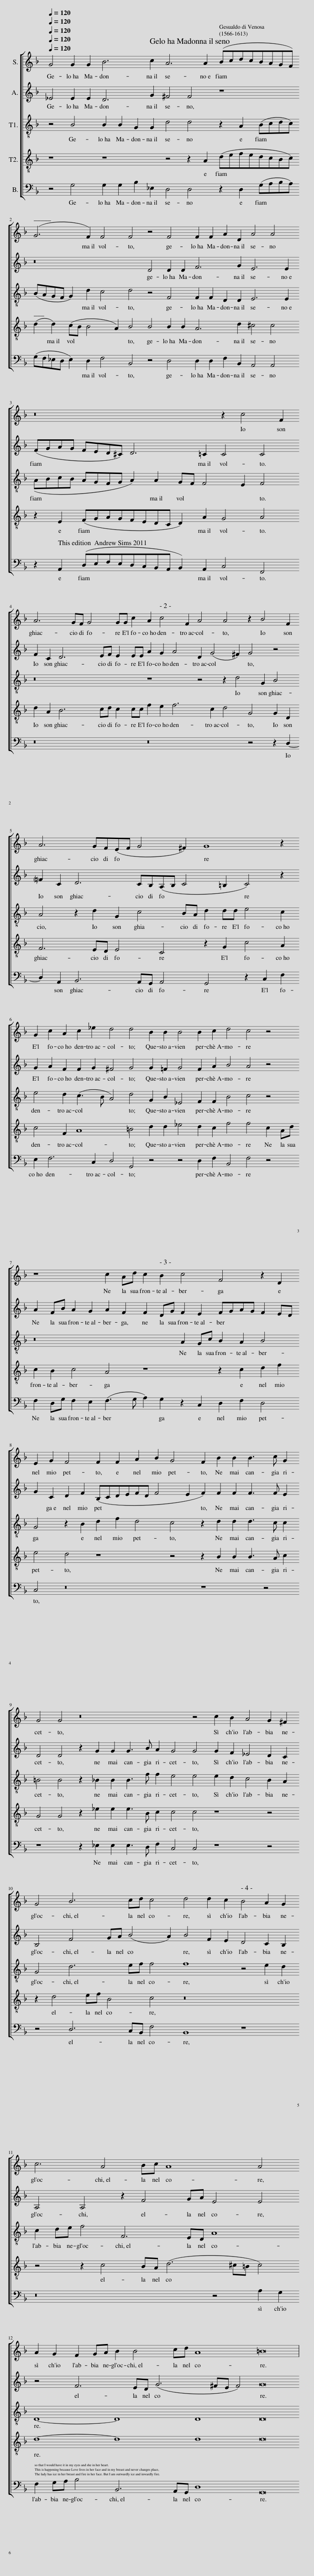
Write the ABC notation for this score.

X:1
%%score [ 1 2 3 4 5 ]
L:1/8
Q:1/4=120
M:none
I:linebreak $
K:F
V:1 treble
V:2 treble
V:3 treble-8
V:4 treble-8
V:5 bass
V:1
 G4 G2 G2 B6 c2 A6 A2 (BcdcBAGF) |$ (G6 F2) F4 F4 z4 F4 F2 F2 A2 D2 A4 A4 |$ z16 z2 c4 F2 |$ A6 GF G4 GG c2 A2 c4 F2 A4 A4 z2 B4 F2 |$ A6 GF(EF G4 ^F2) G8 z2 |$ %5
 G2 c2 A2 c2 _e2 d4 d4 B2 B2 B4 B2 c2 d4 c4 z4 |$ z8 c2 Ad c2 B2 c4 F4 z2 D2 |$ E2 G2 F4 F2 F2 A2 B2 G4 F2 B2 B2 B3 c G2 |$ G4 G4 z16 z4 c2 B2 A4 G2 ^F2 |$ G4 B6 cd c4 d4 d2 c2 B4 A2 G2 |$ %10
 c6 A4 Bc A8 A4 |$ A2 G2 F2 GA B2 B4 cd A8 =B16 | %12
V:2
 _E4 E2 E2 D6 G2 ^F4 F4 z8 |$ z16 D4 D2 D2 F6 G2 E6 E2 |$ (FGAG FED^C) D6 =C2 C4 C4 |$ F2 C2 D6 EF E2 EE A2 G2 A4 D2 (G4 ^F2) G4 z4 |$ !courtesy!=F2 C2 D6 CB,(A,B, C4 =B,2 C4) z2 |$ %5
 G2 A2 F2 F2 G2 ^F4 G4 G2 =F2 G4 F2 A2 B4 A4 z4 |$ A2 FB A2 G2 A2 F2 F2 DG F2 E2 FGAG F2 ED |$ G2 C2 D2 F2 (B,CDEFD F4 E2 F2) F2 F2 F3 F E2 |$ D4 D4 z2 G2 G2 G3 B A2 G4 G4 G2 F2 _E4 D2 C2 |$ B,4 F4 GA (B4 A2) B4 F2 E2 D4 C2 B,2 |$ %10
 A,4 A,4 z2 F4 GA E4 E4 |$ z4 F6 ED (G6 ^FE F4) G16 | %12
V:3
 z4 B4 B2 B2 G2 G2 d4 d4 z2 A2 (Bcdc) |$ (BAGF G2) d2 c4 d4 z4 F4 F2 F2 D2 D2 E6 E2 |$ (ABcB AGFG A2) A2 GF F4 E2 F4 |$ z16 z8 z4 z2 d4 G2 B4 |$ A4 z2 d2 G2 c4 BA d2 dd e4 c2 |$ %5
 e4 d2 (c3 B A4) d4 G2 B2 _E4 F2 F2 B4 c4 z4 |$ z16 A2 Gc B2 A2 B4 |$ G4 z2 B2 d2 f2 d4 c4 z2 d2 d2 d3 c c2 |$ =B4 B4 z2 _B2 B2 B3 f f2 e4 e4 e2 d2 c4 B2 A2 |$ G4 d6 ef f4 f8 z4 e2 d2 |$ %10
 c2 de f4 F6 ED A8 |$ D8- D8 D8 D16 | %12
V:4
 z8 z8 z4 z2 A2 (defedcBc) |$ (d2 d2) (cB B4 A2) B4 B4 B2 B2 A6 d2 ^c4 c4 |$ z2 E2 (FGAGFEDC D2) A2 G4 A4 |$ d2 A2 B6 cd c2 cc f2 e2 f6 c2 d4 G4 G2 D2 |$ F6 ED E4 C4 z2 G2 c4 A2 |$ %5
 c4 F2 A8 =B4 d2 d2 _e4 d2 c2 f4 f4 c2 Ad |$ c2 B2 c4 A4 z8 z2 c2 d2 f2 |$ e4 d4 z8 z4 z2 B2 B2 B3 A c2 |$ G4 G4 z2 _e2 e2 e3 B c2 c4 c4 z8 z4 |$ z2 d4 ef B4 c4 z16 |$ %10
 z4 z2 c4 BA (d6 ^c=B c4) |$ d8- d8 d8 d16 | %12
V:5
 z4 G,4 G,2 G,2 B,2 _E,2 D,4 D,4 z2 D,2 (G,A,B,A,) |$ (G,F,_E,D, E,2) D,2 F,4 B,,4 z4 D,4 D,2 D,2 F,2 B,,2 A,,4 A,,4 |$ z2 A,,2 (D,E,F,E,D,C,B,,A,, B,,2) A,,2 C,4 F,,4 |$ z16 z16 z4 z2 D,2- |$ D,2 A,,2 B,,6 A,,G,, A,,4 G,,4 z2 C,2 F,2 |$ %5
 E,2 F,6 C,2 D,4 G,,4 z4 z4 D,2 F,2 B,,4 F,4 z4 |$ F,2 D,G, F,2 E,2 (F,3 G, A,2) G,2 z2 C,2 D,2 F,2 D,4 |$ C,4 z16 z8 z4 |$ z8 z2 _E,2 E,2 E,3 D, F,2 C,4 C,4 z8 z4 |$ z4 D,6 C,B,, F,4 B,,8 z8 |$ %10
 z16 z4 A,2 G,2 |$ F,2 G,A, B,4 B,,6 A,,G,, D,8 G,,16 | %12
